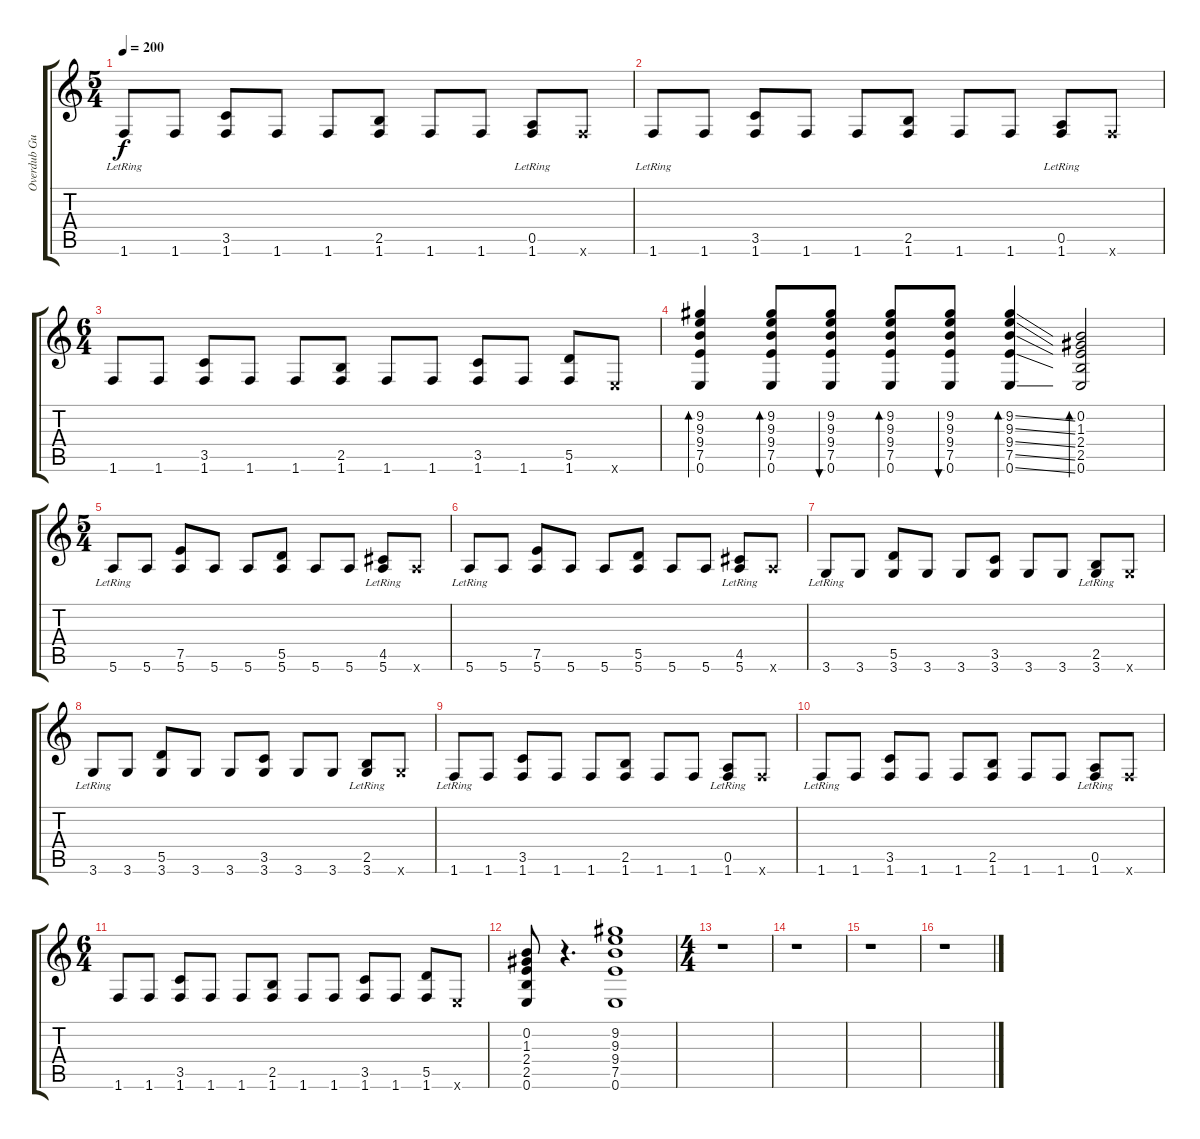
\track ("Overdub Guitar" "Overdub Gu") {instrument acousticguitarnylon}
\staff {score tabs}
\tuning (E4 B3 G3 D3 A2 E2) {hide}
\ts (5 4)
\tempo 200
\clef g2
\ks c
1.6{lr}.8{dy f} 1.6.8 (3.5 1.6).8 1.6.8 1.6.8 (2.5 1.6).8 1.6.8 1.6.8 (0.5{lr} 1.6).8 1.6{x}.8 |
1.6{lr}.8 1.6.8 (3.5 1.6).8 1.6.8 1.6.8 (2.5 1.6).8 1.6.8 1.6.8 (0.5{lr} 1.6).8 1.6{x}.8 |
\ts (6 4)
1.6.8 1.6.8 (3.5 1.6).8 1.6.8 1.6.8 (2.5 1.6).8 1.6.8 1.6.8 (3.5 1.6).8 1.6.8 (5.5 1.6).8 0.6{x}.8 |
(9.2 9.3 9.4 7.5 0.6).4{bd 60} (9.2 9.3 9.4 7.5 0.6).8{bd 60} (9.2 9.3 9.4 7.5 0.6).8{bu 60} (9.2 9.3 9.4 7.5 0.6).8{bd 60} (9.2 9.3 9.4 7.5 0.6).8{bu 60} (9.2{ss} 9.3{ss} 9.4{ss} 7.5{ss} 0.6{ss}).4{bd 60} (0.2 1.3 2.4 2.5 0.6).2{bd 60} |
\ts (5 4)
5.6{lr}.8 5.6.8 (7.5 5.6).8 5.6.8 5.6.8 (5.5 5.6).8 5.6.8 5.6.8 (4.5{lr} 5.6).8 5.6{x}.8 |
5.6{lr}.8 5.6.8 (7.5 5.6).8 5.6.8 5.6.8 (5.5 5.6).8 5.6.8 5.6.8 (4.5{lr} 5.6).8 5.6{x}.8 |
3.6{lr}.8 3.6.8 (5.5 3.6).8 3.6.8 3.6.8 (3.5 3.6).8 3.6.8 3.6.8 (2.5{lr} 3.6).8 3.6{x}.8 |
3.6{lr}.8 3.6.8 (5.5 3.6).8 3.6.8 3.6.8 (3.5 3.6).8 3.6.8 3.6.8 (2.5{lr} 3.6).8 3.6{x}.8 |
1.6{lr}.8 1.6.8 (3.5 1.6).8 1.6.8 1.6.8 (2.5 1.6).8 1.6.8 1.6.8 (0.5{lr} 1.6).8 1.6{x}.8 |
1.6{lr}.8 1.6.8 (3.5 1.6).8 1.6.8 1.6.8 (2.5 1.6).8 1.6.8 1.6.8 (0.5{lr} 1.6).8 1.6{x}.8 |
\ts (6 4)
1.6.8 1.6.8 (3.5 1.6).8 1.6.8 1.6.8 (2.5 1.6).8 1.6.8 1.6.8 (3.5 1.6).8 1.6.8 (5.5 1.6).8 0.6{x}.8 |
(0.2 1.3 2.4 2.5 0.6).8 r.4{d} (9.2 9.3 9.4 7.5 0.6).1 |
\ts (4 4)
r.1 |
r.1 |
r.1 |
r.1
